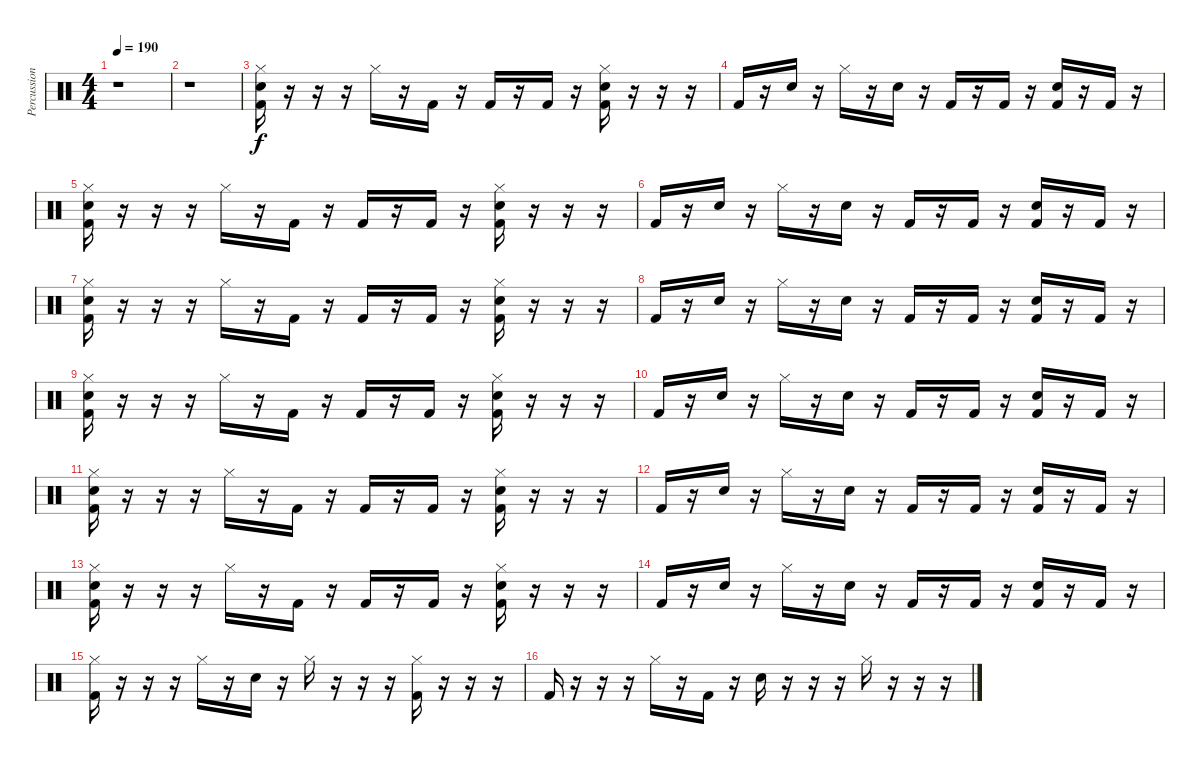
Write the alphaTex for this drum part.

\track ("Percussion" "Percussion") {instrument percussion}
\staff {score}
\articulation defaults
\ts (4 4)
\tempo 190
\clef neutral
\ks c
r.1{dy f} |
r.1 |
("Snare (hit) 2" "Kick (hit) 2" "Hi-Hat (closed)").16 r.16 r.16 r.16 "Hi-Hat (closed)".16 r.16 "Kick (hit) 2".16 r.16 "Kick (hit) 2".16 r.16 "Kick (hit) 2".16 r.16 ("Snare (hit) 2" "Kick (hit) 2" "Hi-Hat (closed)").16 r.16 r.16 r.16 |
"Kick (hit) 2".16 r.16 "Snare (hit) 2".16 r.16 "Hi-Hat (closed)".16 r.16 "Snare (hit) 2".16 r.16 "Kick (hit) 2".16 r.16 "Kick (hit) 2".16 r.16 ("Snare (hit) 2" "Kick (hit) 2").16 r.16 "Kick (hit) 2".16 r.16 |
("Snare (hit) 2" "Kick (hit) 2" "Hi-Hat (closed)").16 r.16 r.16 r.16 "Hi-Hat (closed)".16 r.16 "Kick (hit) 2".16 r.16 "Kick (hit) 2".16 r.16 "Kick (hit) 2".16 r.16 ("Snare (hit) 2" "Kick (hit) 2" "Hi-Hat (closed)").16 r.16 r.16 r.16 |
"Kick (hit) 2".16 r.16 "Snare (hit) 2".16 r.16 "Hi-Hat (closed)".16 r.16 "Snare (hit) 2".16 r.16 "Kick (hit) 2".16 r.16 "Kick (hit) 2".16 r.16 ("Snare (hit) 2" "Kick (hit) 2").16 r.16 "Kick (hit) 2".16 r.16 |
("Snare (hit) 2" "Kick (hit) 2" "Hi-Hat (closed)").16 r.16 r.16 r.16 "Hi-Hat (closed)".16 r.16 "Kick (hit) 2".16 r.16 "Kick (hit) 2".16 r.16 "Kick (hit) 2".16 r.16 ("Snare (hit) 2" "Kick (hit) 2" "Hi-Hat (closed)").16 r.16 r.16 r.16 |
"Kick (hit) 2".16 r.16 "Snare (hit) 2".16 r.16 "Hi-Hat (closed)".16 r.16 "Snare (hit) 2".16 r.16 "Kick (hit) 2".16 r.16 "Kick (hit) 2".16 r.16 ("Snare (hit) 2" "Kick (hit) 2").16 r.16 "Kick (hit) 2".16 r.16 |
("Snare (hit) 2" "Kick (hit) 2" "Hi-Hat (closed)").16 r.16 r.16 r.16 "Hi-Hat (closed)".16 r.16 "Kick (hit) 2".16 r.16 "Kick (hit) 2".16 r.16 "Kick (hit) 2".16 r.16 ("Snare (hit) 2" "Kick (hit) 2" "Hi-Hat (closed)").16 r.16 r.16 r.16 |
"Kick (hit) 2".16 r.16 "Snare (hit) 2".16 r.16 "Hi-Hat (closed)".16 r.16 "Snare (hit) 2".16 r.16 "Kick (hit) 2".16 r.16 "Kick (hit) 2".16 r.16 ("Snare (hit) 2" "Kick (hit) 2").16 r.16 "Kick (hit) 2".16 r.16 |
("Snare (hit) 2" "Kick (hit) 2" "Hi-Hat (closed)").16 r.16 r.16 r.16 "Hi-Hat (closed)".16 r.16 "Kick (hit) 2".16 r.16 "Kick (hit) 2".16 r.16 "Kick (hit) 2".16 r.16 ("Snare (hit) 2" "Kick (hit) 2" "Hi-Hat (closed)").16 r.16 r.16 r.16 |
"Kick (hit) 2".16 r.16 "Snare (hit) 2".16 r.16 "Hi-Hat (closed)".16 r.16 "Snare (hit) 2".16 r.16 "Kick (hit) 2".16 r.16 "Kick (hit) 2".16 r.16 ("Snare (hit) 2" "Kick (hit) 2").16 r.16 "Kick (hit) 2".16 r.16 |
("Snare (hit) 2" "Kick (hit) 2" "Hi-Hat (closed)").16 r.16 r.16 r.16 "Hi-Hat (closed)".16 r.16 "Kick (hit) 2".16 r.16 "Kick (hit) 2".16 r.16 "Kick (hit) 2".16 r.16 ("Snare (hit) 2" "Kick (hit) 2" "Hi-Hat (closed)").16 r.16 r.16 r.16 |
"Kick (hit) 2".16 r.16 "Snare (hit) 2".16 r.16 "Hi-Hat (closed)".16 r.16 "Snare (hit) 2".16 r.16 "Kick (hit) 2".16 r.16 "Kick (hit) 2".16 r.16 ("Snare (hit) 2" "Kick (hit) 2").16 r.16 "Kick (hit) 2".16 r.16 |
("Kick (hit) 2" "Hi-Hat (closed)").16 r.16 r.16 r.16 "Hi-Hat (closed)".16 r.16 "Snare (hit) 2".16 r.16 "Hi-Hat (closed)".16 r.16 r.16 r.16 ("Kick (hit) 2" "Hi-Hat (closed)").16 r.16 r.16 r.16 |
"Kick (hit) 2".16 r.16 r.16 r.16 "Hi-Hat (closed)".16 r.16 "Kick (hit) 2".16 r.16 "Snare (hit) 2".16 r.16 r.16 r.16 "Hi-Hat (closed)".16 r.16 r.16 r.16
